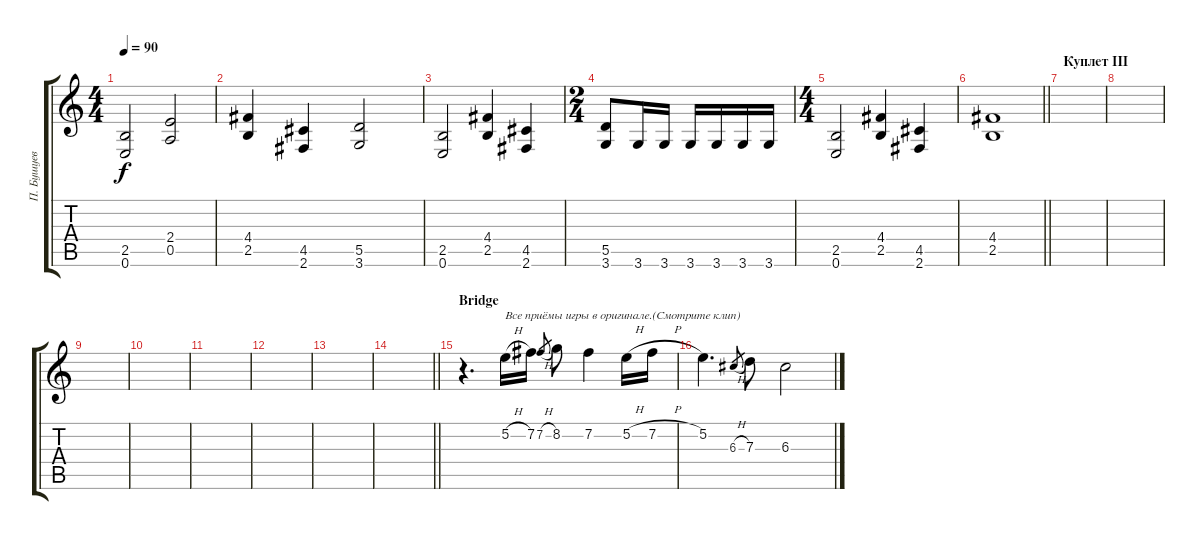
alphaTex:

\track ("П. Бушуев" "П. Бушуев") {instrument acousticguitarsteel}
\staff {score tabs}
\tuning (E4 B3 G3 D3 A2 E2) {hide}
\ts (4 4)
\tempo 90
\clef g2
\ks c
(2.5 0.6).2{dy f} (2.4 0.5).2 |
(4.4 2.5).4 (4.5 2.6).4 (5.5 3.6).2 |
(2.5 0.6).2 (4.4 2.5).4 (4.5 2.6).4 |
\ts (2 4)
(5.5 3.6).8 3.6.16 3.6.16 3.6.16 3.6.16 3.6.16 3.6.16 |
\ts (4 4)
(2.5 0.6).2 (4.4 2.5).4 (4.5 2.6).4 |
\barLineRight lightlight
(4.4 2.5).1 |
\section ("" "Куплет III")
|
|
|
|
|
|
|
\barLineRight lightlight
|
\section ("" "Bridge")
r.4{d instrument acousticguitarsteel} 5.2{h}.16{txt "Все приёмы игры в оригинале.(Смотрите клип)"} 7.2.16 7.2{h}.8{gr} 8.2.8 7.2.4 5.2{h}.16 7.2{h}.16 |
5.2.4{d} 6.3{h}.8{gr} 7.3.8 6.3.2
